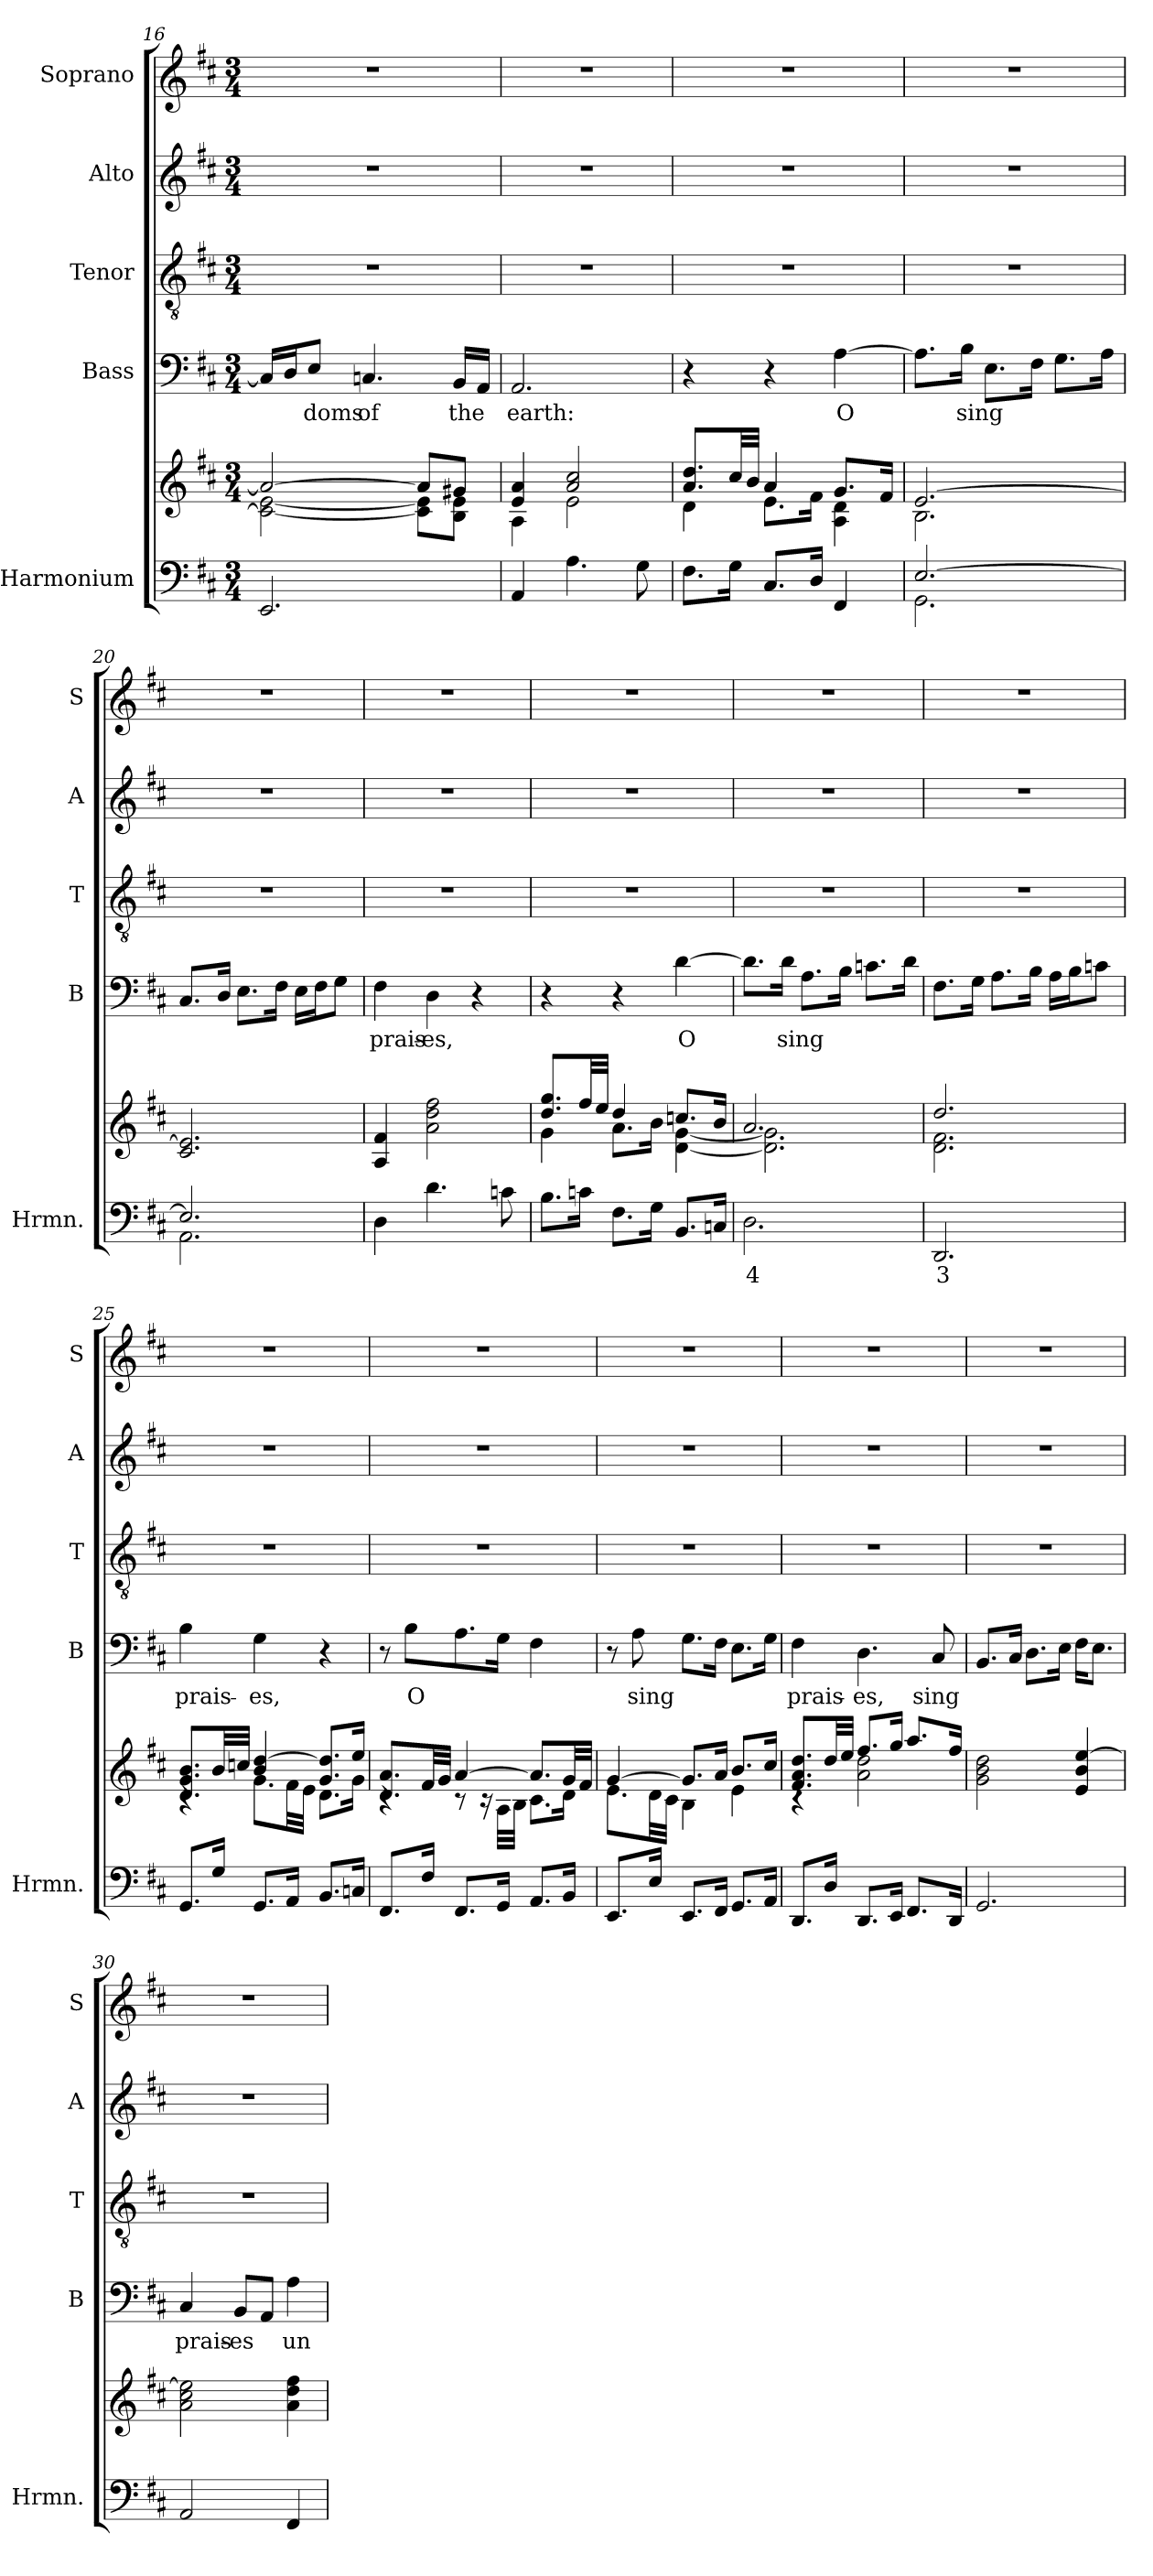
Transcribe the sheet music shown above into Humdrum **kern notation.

**kern	**text	**kern	**kern	**text	**kern	**kern	**kern
*part5	*part5	*part5	*part4	*part4	*part3	*part2	*part1
*staff6	*staff6	*staff5	*staff4	*staff4	*staff3	*staff2	*staff1
*I"Harmonium	*	*	*I"Bass	*	*I"Tenor	*I"Alto	*I"Soprano
*I'Hrmn.	*	*	*I'B	*	*I'T	*I'A	*I'S
*clefF4	*	*clefG2	*clefF4	*	*clefGv2	*clefG2	*clefG2
*k[f#c#]	*	*k[f#c#]	*k[f#c#]	*	*k[f#c#]	*k[f#c#]	*k[f#c#]
*D:	*	*D:	*D:	*	*D:	*D:	*D:
*M3/4	*	*M3/4	*M3/4	*	*M3/4	*M3/4	*M3/4
=16	=16	=16	=16	=16	=16	=16	=16
*^	*	*^	*	*	*	*	*
2.ryy	2.EE/	.	2a/_	2c\_ [2e\	16C/LL]	.	2.r	2.r	2.r
.	.	.	.	.	16D/J	.	.	.	.
!	!	!	!	!	!	!LO:LY:b	!	!	!
.	.	.	.	.	8E/J	-doms	.	.	.
!	!	!	!	!	!	!LO:LY:b	!	!	!
.	.	.	.	.	4.Cn/	of	.	.	.
.	.	.	8a/L]	8c\] 8e\]L	.	.	.	.	.
!	!	!	!	!	!	!LO:LY:b	!	!	!
.	.	.	8g#X/J	8B\ 8e\J	16BB/LL	the	.	.	.
.	.	.	.	.	16AA/JJ	.	.	.	.
=17	=17	=17	=17	=17	=17	=17	=17	=17	=17
!	!	!	!	!	!	!LO:LY:b	!	!	!
2.ryy	4AA/	.	4e/ 4a/	4A\	2.AA/	earth:	2.r	2.r	2.r
.	4.A\	.	2a/ 2cc#/	2e\	.	.	.	.	.
.	8G\	.	.	.	.	.	.	.	.
!!LO:LB:g=z
=18	=18	=18	=18	=18	=18	=18	=18	=18	=18
2.ryy	8.F#\L	.	8.a/ 8.dd/L	4d\	4r	.	2.r	2.r	2.r
.	16G\Jk	.	32cc#/LL	.	.	.	.	.	.
.	.	.	32b/JJJ	.	.	.	.	.	.
.	8.C#/L	.	4a/	8.e\L	4r	.	.	.	.
.	16D/Jk	.	.	16f#\Jk	.	.	.	.	.
!	!	!	!	!	!	!LO:LY:b	!	!	!
.	4FF#/	.	8.g/L	4A\ 4d\	[4A\	O	.	.	.
.	.	.	16f#/Jk	.	.	.	.	.	.
=19	=19	=19	=19	=19	=19	=19	=19	=19	=19
[2.E/	2.GG\	.	[2.e/	2.B\	8.A\L]	.	2.r	2.r	2.r
!	!	!	!	!	!	!LO:LY:b	!	!	!
.	.	.	.	.	16B\Jk	sing	.	.	.
.	.	.	.	.	8.E\L	.	.	.	.
.	.	.	.	.	16F#\Jk	.	.	.	.
.	.	.	.	.	8.G\L	.	.	.	.
.	.	.	.	.	16A\Jk	.	.	.	.
*	*	*	*v	*v	*	*	*	*	*
=20	=20	=20	=20	=20	=20	=20	=20	=20
2.E/]	2.AA\	.	2.c#/ 2.e/]	8.C#/L	.	2.r	2.r	2.r
.	.	.	.	16D/Jk	.	.	.	.
.	.	.	.	8.E\L	.	.	.	.
.	.	.	.	16F#\Jk	.	.	.	.
.	.	.	.	16E\LL	.	.	.	.
.	.	.	.	16F#\J	.	.	.	.
.	.	.	.	8G\J	.	.	.	.
=21	=21	=21	=21	=21	=21	=21	=21	=21
!	!	!	!	!	!LO:LY:b	!	!	!
2.ryy	4D\	.	4A/ 4f#/	4F#\	prais-	2.r	2.r	2.r
!	!	!	!	!	!LO:LY:b	!	!	!
.	4.d\	.	2a\ 2dd\ 2ff#\	4D\	-es,	.	.	.
.	.	.	.	4r	.	.	.	.
.	8cn\	.	.	.	.	.	.	.
=22	=22	=22	=22	=22	=22	=22	=22	=22
*	*	*	*^	*	*	*	*	*
2.ryy	8.B\L	.	8.dd/ 8.gg/L	4g\	4r	.	2.r	2.r	2.r
.	16cn\Jk	.	32ff#/LL	.	.	.	.	.	.
.	.	.	32ee/JJJ	.	.	.	.	.	.
.	8.F#\L	.	4dd/	8.a\L	4r	.	.	.	.
.	16G\Jk	.	.	16b\Jk	.	.	.	.	.
!	!	!	!	!	!	!LO:LY:b	!	!	!
.	8.BB/L	.	8.ccn/L	[4d\ [4g\	[4d\	O	.	.	.
.	16Cn/Jk	.	16b/Jk	.	.	.	.	.	.
=23	=23	=23	=23	=23	=23	=23	=23	=23	=23
!	!	!LO:LY:b	!	!	!	!	!	!	!
2.ryy	2.D\	4	2.a/	2.d\] 2.g\]	8.d\L]	.	2.r	2.r	2.r
!	!	!	!	!	!	!LO:LY:b	!	!	!
.	.	.	.	.	16d\Jk	sing	.	.	.
.	.	.	.	.	8.A\L	.	.	.	.
.	.	.	.	.	16B\Jk	.	.	.	.
.	.	.	.	.	8.cn\L	.	.	.	.
.	.	.	.	.	16d\Jk	.	.	.	.
!!LO:PB:g=z
=24	=24	=24	=24	=24	=24	=24	=24	=24	=24
!	!	!LO:LY:b	!	!	!	!	!	!	!
2.ryy	2.DD/	3	2.dd/	2.d\ 2.f#\	8.F#\L	.	2.r	2.r	2.r
.	.	.	.	.	16G\Jk	.	.	.	.
.	.	.	.	.	8.A\L	.	.	.	.
.	.	.	.	.	16B\Jk	.	.	.	.
.	.	.	.	.	16A\LL	.	.	.	.
.	.	.	.	.	16B\J	.	.	.	.
.	.	.	.	.	8cn\J	.	.	.	.
=25	=25	=25	=25	=25	=25	=25	=25	=25	=25
!	!	!	!	!	!	!LO:LY:b	!	!	!
2.ryy	8.GG/L	.	8.d/ 8.g/ 8.b/L	4rc	4B\	prais-	2.r	2.r	2.r
.	16G/Jk	.	32b/LL	.	.	.	.	.	.
.	.	.	32ccn/JJJ	.	.	.	.	.	.
!	!	!	!	!	!	!LO:LY:b	!	!	!
.	8.GG/L	.	4b/ [4dd/	8.g\L	4G\	-es,	.	.	.
.	16AA/Jk	.	.	32f#\LL	.	.	.	.	.
.	.	.	.	32e\JJJ	.	.	.	.	.
.	8.BB/L	.	8.g/ 8.dd/]L	8.d\L	4r	.	.	.	.
.	16Cn/Jk	.	16ee/Jk	16g\Jk	.	.	.	.	.
=26	=26	=26	=26	=26	=26	=26	=26	=26	=26
2.ryy	8.FF#/L	.	8.d/ 8.a/L	4rc	8r	.	2.r	2.r	2.r
!	!	!	!	!	!	!LO:LY:b	!	!	!
.	.	.	.	.	8B\L	O	.	.	.
.	16F#/Jk	.	32f#/LL	.	.	.	.	.	.
.	.	.	32g/JJJ	.	.	.	.	.	.
.	8.FF#/L	.	[4a/	8rc	8.A\	.	.	.	.
.	.	.	.	16rc	.	.	.	.	.
.	16GG/Jk	.	.	32A\LLL	16G\Jk	.	.	.	.
.	.	.	.	32B\JJJ	.	.	.	.	.
.	8.AA/L	.	8.a/L]	8.c#\L	4F#\	.	.	.	.
.	16BB/Jk	.	32g/LL	16d\Jk	.	.	.	.	.
.	.	.	32f#/JJJ	.	.	.	.	.	.
=27	=27	=27	=27	=27	=27	=27	=27	=27	=27
2.ryy	8.EE/L	.	[4g/	8.e\L	8r	.	2.r	2.r	2.r
!	!	!	!	!	!	!LO:LY:b	!	!	!
.	.	.	.	.	8A\	sing	.	.	.
.	16E/Jk	.	.	32d\LL	.	.	.	.	.
.	.	.	.	32c#\JJJ	.	.	.	.	.
.	8.EE/L	.	8.g/L]	4B\	8.G\L	.	.	.	.
.	16FF#/Jk	.	16a/Jk	.	16F#\Jk	.	.	.	.
.	8.GG/L	.	8.b/L	4e\	8.E\L	.	.	.	.
.	16AA/Jk	.	16cc#/Jk	.	16G\Jk	.	.	.	.
!!LO:LB:g=z
=28	=28	=28	=28	=28	=28	=28	=28	=28	=28
!	!	!	!	!	!	!LO:LY:b	!	!	!
2.ryy	8.DD/L	.	8.f#/ 8.a/ 8.dd/L	4rc	4F#\	prais-	2.r	2.r	2.r
.	16D/Jk	.	32dd/LL	.	.	.	.	.	.
.	.	.	32ee/JJJ	.	.	.	.	.	.
!	!	!	!	!	!	!LO:LY:b	!	!	!
.	8.DD/L	.	8.ff#/L	2a\ 2dd\	4.D\	-es,	.	.	.
.	16EE/Jk	.	16gg/Jk	.	.	.	.	.	.
.	8.FF#/L	.	8.aa/L	.	.	.	.	.	.
!	!	!	!	!	!	!LO:LY:b	!	!	!
.	.	.	.	.	8C#/	sing	.	.	.
.	16DD/Jk	.	16ff#/Jk	.	.	.	.	.	.
*	*	*	*v	*v	*	*	*	*	*
!!LO:PB:g=z
=29	=29	=29	=29	=29	=29	=29	=29	=29
2.ryy	2.GG/	.	2g\ 2b\ 2dd\	8.BB/L	.	2.r	2.r	2.r
.	.	.	.	16C#/Jk	.	.	.	.
.	.	.	.	8.D\L	.	.	.	.
.	.	.	.	16E\Jk	.	.	.	.
.	.	.	4e/ 4b/ [4ee/	16F#\KL	.	.	.	.
.	.	.	.	8.E\J	.	.	.	.
=30	=30	=30	=30	=30	=30	=30	=30	=30
!	!	!	!	!	!LO:LY:b	!	!	!
2.ryy	2AA/	.	2a\ 2cc#\ 2ee\]	4C#/	prais-	2.r	2.r	2.r
!	!	!	!	!	!LO:LY:b	!	!	!
.	.	.	.	8BB/L	-es	.	.	.
.	.	.	.	8AA/J	.	.	.	.
!	!	!	!	!	!LO:LY:b	!	!	!
.	4FF#/	.	4a\ 4dd\ 4ff#\	4A\	un-	.	.	.
*v	*v	*	*	*	*	*	*	*
=	=	=	=	=	=	=	=
*-	*-	*-	*-	*-	*-	*-	*-
